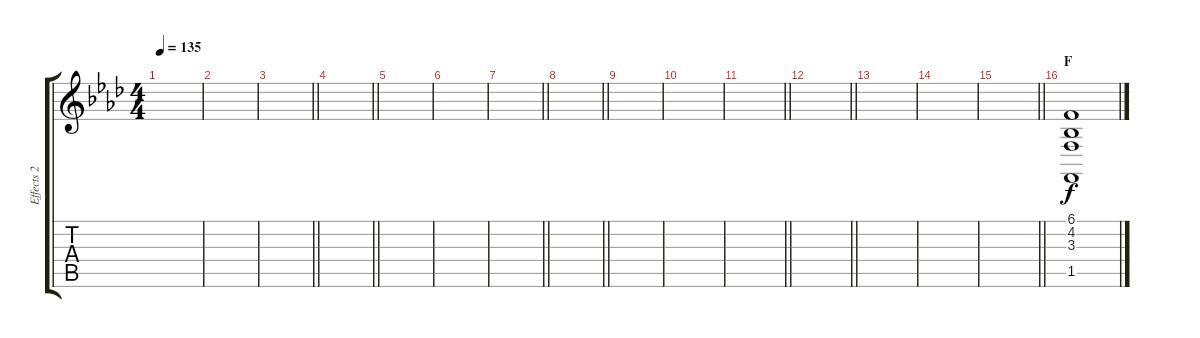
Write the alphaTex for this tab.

\track ("Effects 2" "Effects 2") {instrument fx7echoes}
\staff {score tabs}
\tuning (B3 Gb3 D3 A2 E2 B1) {hide}
\ts (4 4)
\tempo 135
\clef g2
\ks fminor
|
|
\barLineRight lightlight
|
\section ("" "")
\barLineRight lightlight
|
|
|
\barLineRight lightlight
|
\section ("" "")
\barLineRight lightlight
|
|
|
\barLineRight lightlight
|
\section ("" "")
\barLineRight lightlight
|
|
|
\barLineRight lightlight
|
\section ("" "F")
(6.1 4.2 3.3 1.5).1{volume 9 instrument pad2warm}
